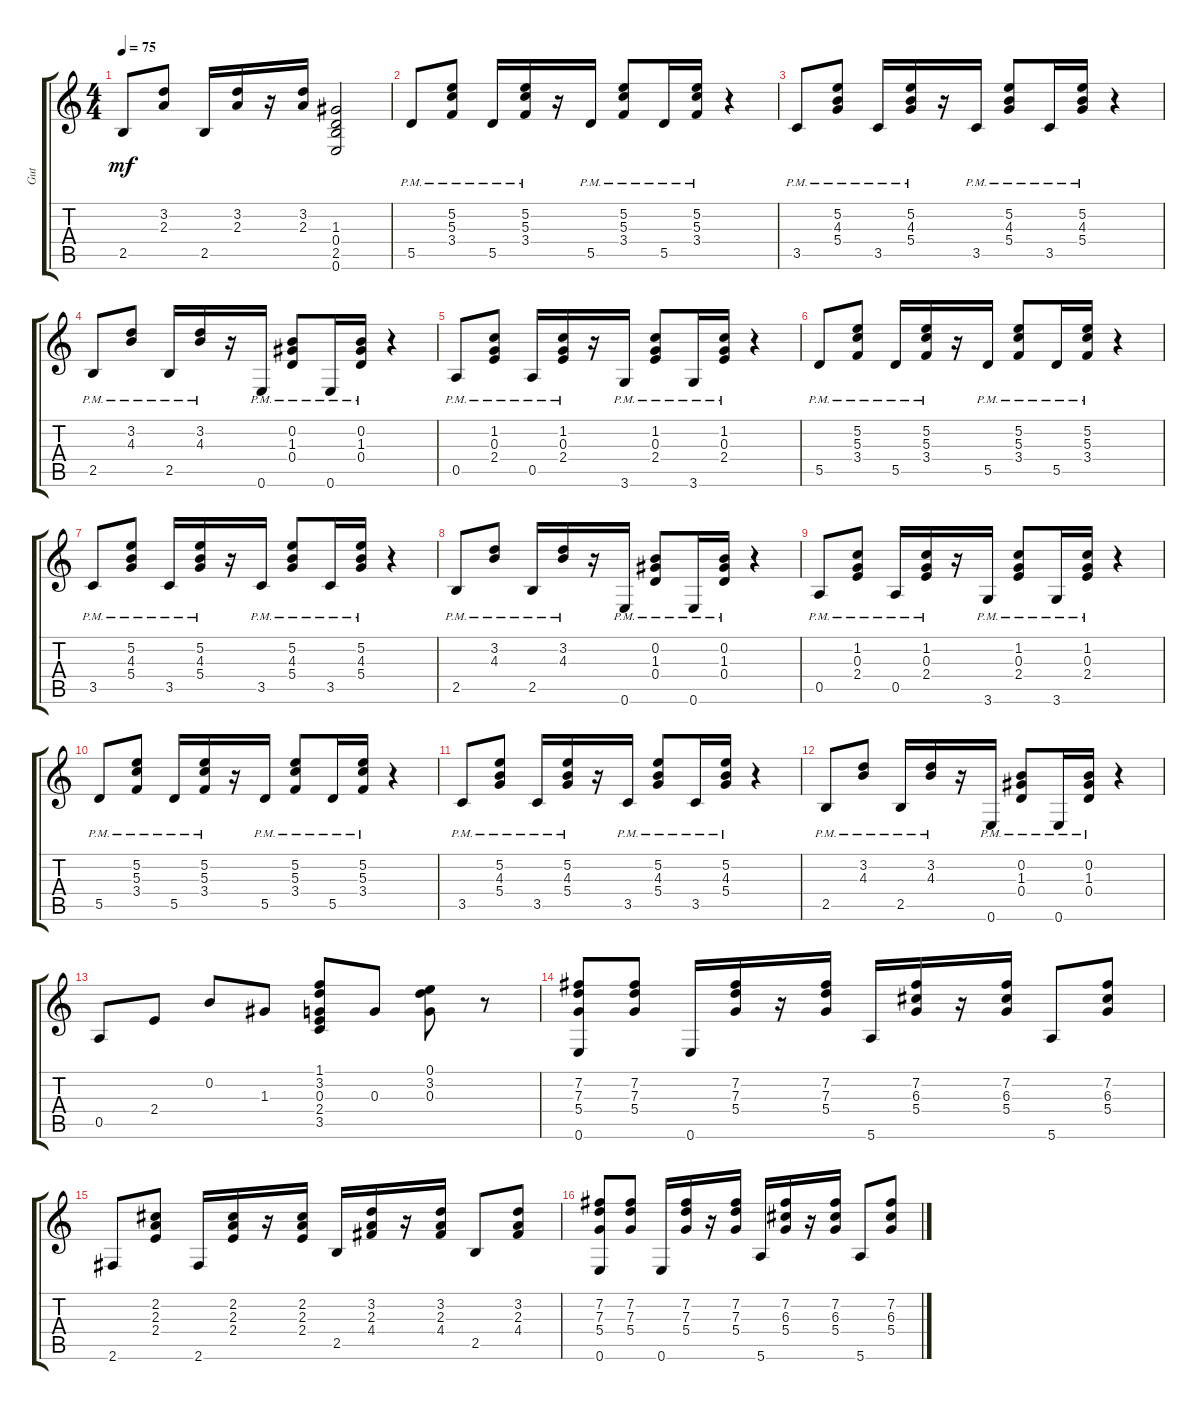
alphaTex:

\track ("Gut" "Gut") {instrument acousticguitarsteel}
\staff {score tabs}
\tuning (E4 B3 G3 D3 A2 E2) {hide}
\ts (4 4)
\tempo 75
\clef g2
\ks c
2.5.8{dy mf} (3.2 2.3).8 2.5.16 (3.2 2.3).16 r.16 (3.2 2.3).16 (1.3 0.4 2.5 0.6).2 |
5.5{pm}.8 (5.2{pm} 5.3{pm} 3.4{pm}).8 5.5{pm}.16 (5.2{pm} 5.3{pm} 3.4{pm}).16 r.16 5.5{pm}.16 (5.2{pm} 5.3{pm} 3.4{pm}).8 5.5{pm}.16 (5.2{pm} 5.3{pm} 3.4{pm}).16 r.4 |
3.5{pm}.8 (5.2{pm} 4.3{pm} 5.4{pm}).8 3.5{pm}.16 (5.2{pm} 4.3{pm} 5.4{pm}).16 r.16 3.5{pm}.16 (5.2{pm} 4.3{pm} 5.4{pm}).8 3.5{pm}.16 (5.2{pm} 4.3{pm} 5.4{pm}).16 r.4 |
2.5{pm}.8 (3.2{pm} 4.3{pm}).8 2.5{pm}.16 (3.2{pm} 4.3{pm}).16 r.16 0.6{pm}.16 (0.2{pm} 1.3{pm} 0.4{pm}).8 0.6{pm}.16 (0.2{pm} 1.3{pm} 0.4{pm}).16 r.4 |
0.5{pm}.8 (1.2{pm} 0.3{pm} 2.4{pm}).8 0.5{pm}.16 (1.2{pm} 0.3{pm} 2.4{pm}).16 r.16 3.6{pm}.16 (1.2{pm} 0.3{pm} 2.4{pm}).8 3.6{pm}.16 (1.2{pm} 0.3{pm} 2.4{pm}).16 r.4 |
5.5{pm}.8 (5.2{pm} 5.3{pm} 3.4{pm}).8 5.5{pm}.16 (5.2{pm} 5.3{pm} 3.4{pm}).16 r.16 5.5{pm}.16 (5.2{pm} 5.3{pm} 3.4{pm}).8 5.5{pm}.16 (5.2{pm} 5.3{pm} 3.4{pm}).16 r.4 |
3.5{pm}.8 (5.2{pm} 4.3{pm} 5.4{pm}).8 3.5{pm}.16 (5.2{pm} 4.3{pm} 5.4{pm}).16 r.16 3.5{pm}.16 (5.2{pm} 4.3{pm} 5.4{pm}).8 3.5{pm}.16 (5.2{pm} 4.3{pm} 5.4{pm}).16 r.4 |
2.5{pm}.8 (3.2{pm} 4.3{pm}).8 2.5{pm}.16 (3.2{pm} 4.3{pm}).16 r.16 0.6{pm}.16 (0.2{pm} 1.3{pm} 0.4{pm}).8 0.6{pm}.16 (0.2{pm} 1.3{pm} 0.4{pm}).16 r.4 |
0.5{pm}.8 (1.2{pm} 0.3{pm} 2.4{pm}).8 0.5{pm}.16 (1.2{pm} 0.3{pm} 2.4{pm}).16 r.16 3.6{pm}.16 (1.2{pm} 0.3{pm} 2.4{pm}).8 3.6{pm}.16 (1.2{pm} 0.3{pm} 2.4{pm}).16 r.4 |
5.5{pm}.8 (5.2{pm} 5.3{pm} 3.4{pm}).8 5.5{pm}.16 (5.2{pm} 5.3{pm} 3.4{pm}).16 r.16 5.5{pm}.16 (5.2{pm} 5.3{pm} 3.4{pm}).8 5.5{pm}.16 (5.2{pm} 5.3{pm} 3.4{pm}).16 r.4 |
3.5{pm}.8 (5.2{pm} 4.3{pm} 5.4{pm}).8 3.5{pm}.16 (5.2{pm} 4.3{pm} 5.4{pm}).16 r.16 3.5{pm}.16 (5.2{pm} 4.3{pm} 5.4{pm}).8 3.5{pm}.16 (5.2{pm} 4.3{pm} 5.4{pm}).16 r.4 |
2.5{pm}.8 (3.2{pm} 4.3{pm}).8 2.5{pm}.16 (3.2{pm} 4.3{pm}).16 r.16 0.6{pm}.16 (0.2{pm} 1.3{pm} 0.4{pm}).8 0.6{pm}.16 (0.2{pm} 1.3{pm} 0.4{pm}).16 r.4 |
0.5.8 2.4.8 0.2.8 1.3.8 (1.1 3.2 0.3 2.4 3.5).8 0.3.8 (0.1 3.2 0.3).8 r.8 |
(7.2 7.3 5.4 0.6).8 (7.2 7.3 5.4).8 0.6.16 (7.2 7.3 5.4).16 r.16 (7.2 7.3 5.4).16 5.6.16 (7.2 6.3 5.4).16 r.16 (7.2 6.3 5.4).16 5.6.8 (7.2 6.3 5.4).8 |
2.6.8 (2.2 2.3 2.4).8 2.6.16 (2.2 2.3 2.4).16 r.16 (2.2 2.3 2.4).16 2.5.16 (3.2 2.3 4.4).16 r.16 (3.2 2.3 4.4).16 2.5.8 (3.2 2.3 4.4).8 |
(7.2 7.3 5.4 0.6).8 (7.2 7.3 5.4).8 0.6.16 (7.2 7.3 5.4).16 r.16 (7.2 7.3 5.4).16 5.6.16 (7.2 6.3 5.4).16 r.16 (7.2 6.3 5.4).16 5.6.8 (7.2 6.3 5.4).8
